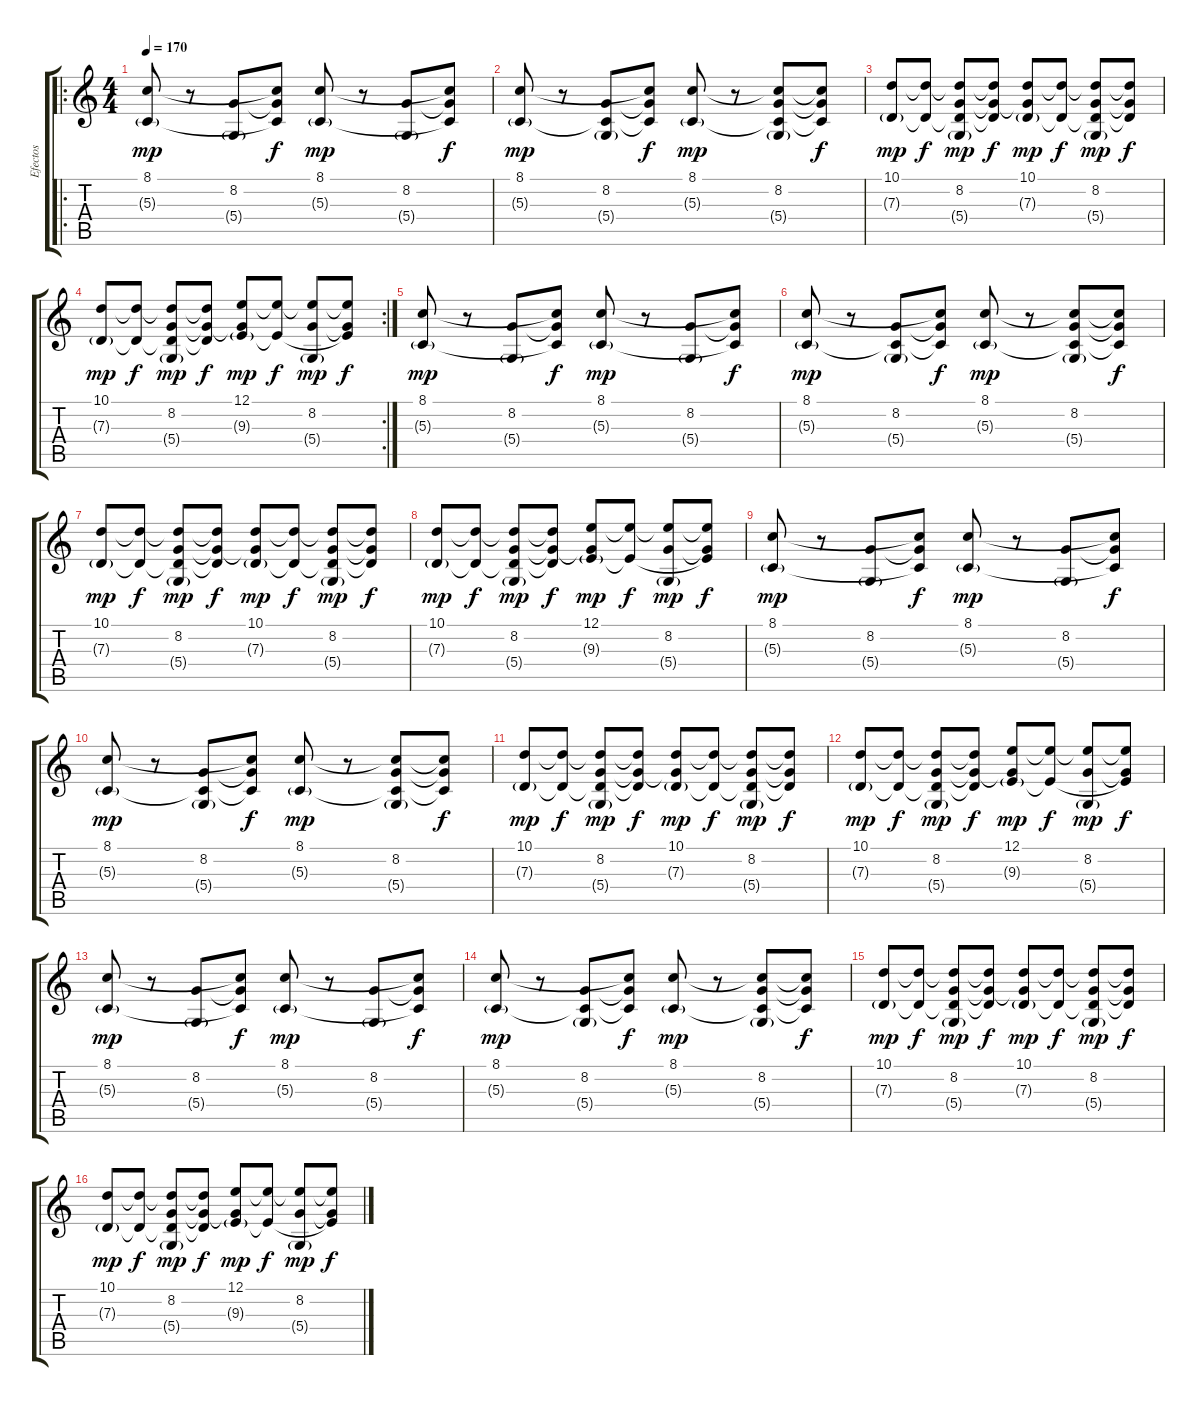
\track ("Efectos" "Efectos") {instrument electricpiano2}
\staff {score tabs}
\tuning (E4 B3 G3 D3 A2 E2) {hide}
\ro
\ts (4 4)
\tempo 170
\clef g2
\ks c
(8.1 5.3{g}).8{dy mp instrument electricpiano2} r.8 (8.2 5.4{g}).8 (8.1{t} 8.2{t} 5.3{t}).8{dy f} (8.1 5.3{g}).8{dy mp} r.8 (8.2 5.4{g}).8 (8.1{t} 8.2{t} 5.3{t}).8{dy f} |
(8.1 5.3{g}).8{dy mp} r.8 (8.2 5.3{t} 5.4{g}).8 (8.1{t} 8.2{t} 5.3{t}).8{dy f} (8.1 5.3{g}).8{dy mp} r.8 (8.1{t} 8.2 5.3{t} 5.4{g}).8 (8.1{t} 8.2{t} 5.3{t}).8{dy f} |
(10.1 7.3{g}).8{dy mp} (10.1{t} 7.3{t}).8{dy f} (10.1{t} 8.2 7.3{t} 5.4{g}).8{dy mp} (10.1{t} 8.2{t} 7.3{t}).8{dy f} (10.1 8.2{t} 7.3{g}).8{dy mp} (10.1{t} 7.3{t}).8{dy f} (10.1{t} 8.2 7.3{t} 5.4{g}).8{dy mp} (10.1{t} 8.2{t} 7.3{t}).8{dy f} |
\rc 2
(10.1 7.3{g}).8{dy mp} (10.1{t} 7.3{t}).8{dy f} (10.1{t} 8.2 7.3{t} 5.4{g}).8{dy mp} (10.1{t} 8.2{t} 7.3{t}).8{dy f} (12.1 8.2{t} 9.3{g}).8{dy mp} (12.1{t} 9.3{t}).8{dy f} (12.1{t} 8.2 5.4{g}).8{dy mp} (12.1{t} 8.2{t} 9.3{t}).8{dy f} |
(8.1 5.3{g}).8{dy mp} r.8 (8.2 5.4{g}).8 (8.1{t} 8.2{t} 5.3{t}).8{dy f} (8.1 5.3{g}).8{dy mp} r.8 (8.2 5.4{g}).8 (8.1{t} 8.2{t} 5.3{t}).8{dy f} |
(8.1 5.3{g}).8{dy mp} r.8 (8.2 5.3{t} 5.4{g}).8 (8.1{t} 8.2{t} 5.3{t}).8{dy f} (8.1 5.3{g}).8{dy mp} r.8 (8.1{t} 8.2 5.3{t} 5.4{g}).8 (8.1{t} 8.2{t} 5.3{t}).8{dy f} |
(10.1 7.3{g}).8{dy mp} (10.1{t} 7.3{t}).8{dy f} (10.1{t} 8.2 7.3{t} 5.4{g}).8{dy mp} (10.1{t} 8.2{t} 7.3{t}).8{dy f} (10.1 8.2{t} 7.3{g}).8{dy mp} (10.1{t} 7.3{t}).8{dy f} (10.1{t} 8.2 7.3{t} 5.4{g}).8{dy mp} (10.1{t} 8.2{t} 7.3{t}).8{dy f} |
(10.1 7.3{g}).8{dy mp} (10.1{t} 7.3{t}).8{dy f} (10.1{t} 8.2 7.3{t} 5.4{g}).8{dy mp} (10.1{t} 8.2{t} 7.3{t}).8{dy f} (12.1 8.2{t} 9.3{g}).8{dy mp} (12.1{t} 9.3{t}).8{dy f} (12.1{t} 8.2 5.4{g}).8{dy mp} (12.1{t} 8.2{t} 9.3{t}).8{dy f} |
(8.1 5.3{g}).8{dy mp} r.8 (8.2 5.4{g}).8 (8.1{t} 8.2{t} 5.3{t}).8{dy f} (8.1 5.3{g}).8{dy mp} r.8 (8.2 5.4{g}).8 (8.1{t} 8.2{t} 5.3{t}).8{dy f} |
(8.1 5.3{g}).8{dy mp} r.8 (8.2 5.3{t} 5.4{g}).8 (8.1{t} 8.2{t} 5.3{t}).8{dy f} (8.1 5.3{g}).8{dy mp} r.8 (8.1{t} 8.2 5.3{t} 5.4{g}).8 (8.1{t} 8.2{t} 5.3{t}).8{dy f} |
(10.1 7.3{g}).8{dy mp} (10.1{t} 7.3{t}).8{dy f} (10.1{t} 8.2 7.3{t} 5.4{g}).8{dy mp} (10.1{t} 8.2{t} 7.3{t}).8{dy f} (10.1 8.2{t} 7.3{g}).8{dy mp} (10.1{t} 7.3{t}).8{dy f} (10.1{t} 8.2 7.3{t} 5.4{g}).8{dy mp} (10.1{t} 8.2{t} 7.3{t}).8{dy f} |
(10.1 7.3{g}).8{dy mp} (10.1{t} 7.3{t}).8{dy f} (10.1{t} 8.2 7.3{t} 5.4{g}).8{dy mp} (10.1{t} 8.2{t} 7.3{t}).8{dy f} (12.1 8.2{t} 9.3{g}).8{dy mp} (12.1{t} 9.3{t}).8{dy f} (12.1{t} 8.2 5.4{g}).8{dy mp} (12.1{t} 8.2{t} 9.3{t}).8{dy f} |
(8.1 5.3{g}).8{dy mp} r.8 (8.2 5.4{g}).8 (8.1{t} 8.2{t} 5.3{t}).8{dy f} (8.1 5.3{g}).8{dy mp} r.8 (8.2 5.4{g}).8 (8.1{t} 8.2{t} 5.3{t}).8{dy f} |
(8.1 5.3{g}).8{dy mp} r.8 (8.2 5.3{t} 5.4{g}).8 (8.1{t} 8.2{t} 5.3{t}).8{dy f} (8.1 5.3{g}).8{dy mp} r.8 (8.1{t} 8.2 5.3{t} 5.4{g}).8 (8.1{t} 8.2{t} 5.3{t}).8{dy f} |
(10.1 7.3{g}).8{dy mp} (10.1{t} 7.3{t}).8{dy f} (10.1{t} 8.2 7.3{t} 5.4{g}).8{dy mp} (10.1{t} 8.2{t} 7.3{t}).8{dy f} (10.1 8.2{t} 7.3{g}).8{dy mp} (10.1{t} 7.3{t}).8{dy f} (10.1{t} 8.2 7.3{t} 5.4{g}).8{dy mp} (10.1{t} 8.2{t} 7.3{t}).8{dy f} |
(10.1 7.3{g}).8{dy mp} (10.1{t} 7.3{t}).8{dy f} (10.1{t} 8.2 7.3{t} 5.4{g}).8{dy mp} (10.1{t} 8.2{t} 7.3{t}).8{dy f} (12.1 8.2{t} 9.3{g}).8{dy mp} (12.1{t} 9.3{t}).8{dy f} (12.1{t} 8.2 5.4{g}).8{dy mp} (12.1{t} 8.2{t} 9.3{t}).8{dy f}
